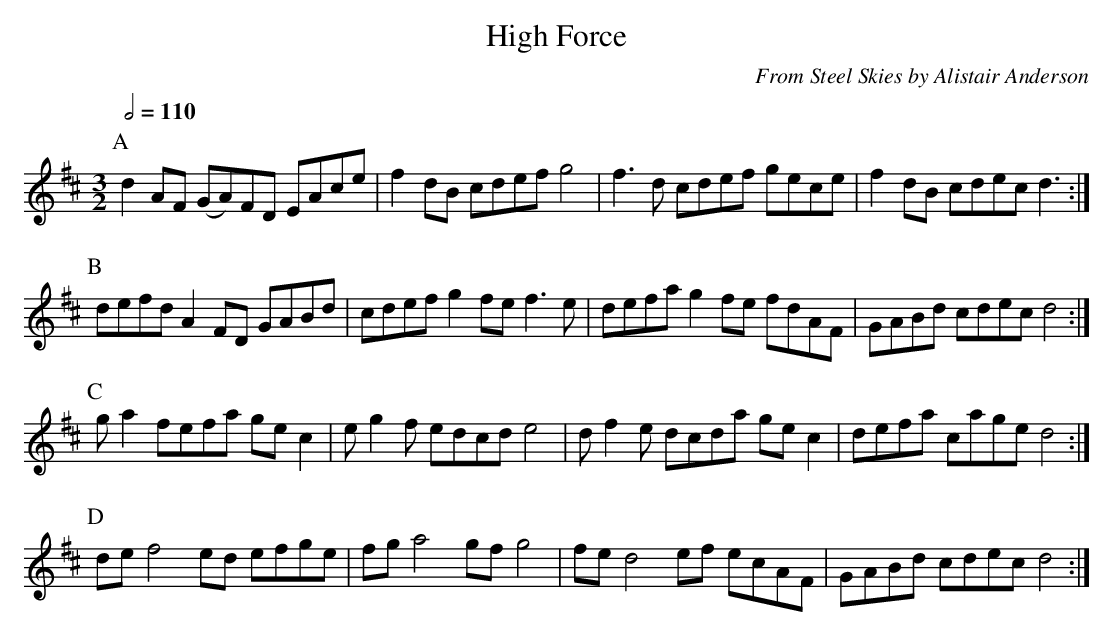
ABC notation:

X:1
T:High Force
C:From Steel Skies by Alistair Anderson
Q:1/2=110
M:3/2
L:1/8
K:D
P:A
d2 AF (GA)FD EAce | f2 dB cdef g4 | f3 d cdef gece | f2 dB cdec d3 :|
P:B
defd A2 FD GABd | cdef g2 fe f3 e | defa g2 fe fdAF | GABd cdec d4 :|
P:C
g a2 fefa ge c2 | e g2 f edcd e4 | d f2 e dcda ge c2 | defa cage d4 :|
P:D
de f4 ed efge | fg a4 gf g4 | fe d4 ef ecAF | GABd cdec d4 :|
